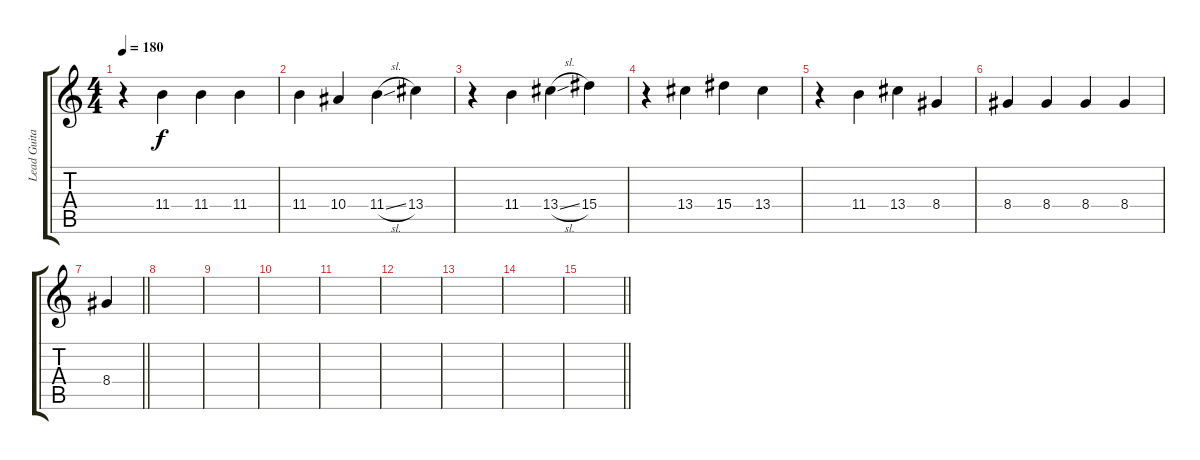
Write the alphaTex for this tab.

\track ("Lead Guitar" "Lead Guita") {instrument overdrivenguitar}
\staff {score tabs}
\tuning (D4 A3 F3 C3 G2 C2) {hide}
\ts (4 4)
\tempo 180
\clef g2
\ks c
r.4{dy f} 11.4.4 11.4.4 11.4.4 |
11.4.4 10.4.4 11.4{sl}.4 13.4.4 |
r.4 11.4.4 13.4{sl}.4 15.4.4 |
r.4 13.4.4 15.4.4 13.4.4 |
r.4 11.4.4 13.4.4 8.4.4 |
8.4.4 8.4.4 8.4.4 8.4.4 |
\barLineRight lightlight
8.4.4 |
|
|
|
|
|
|
|
\barLineRight lightlight
